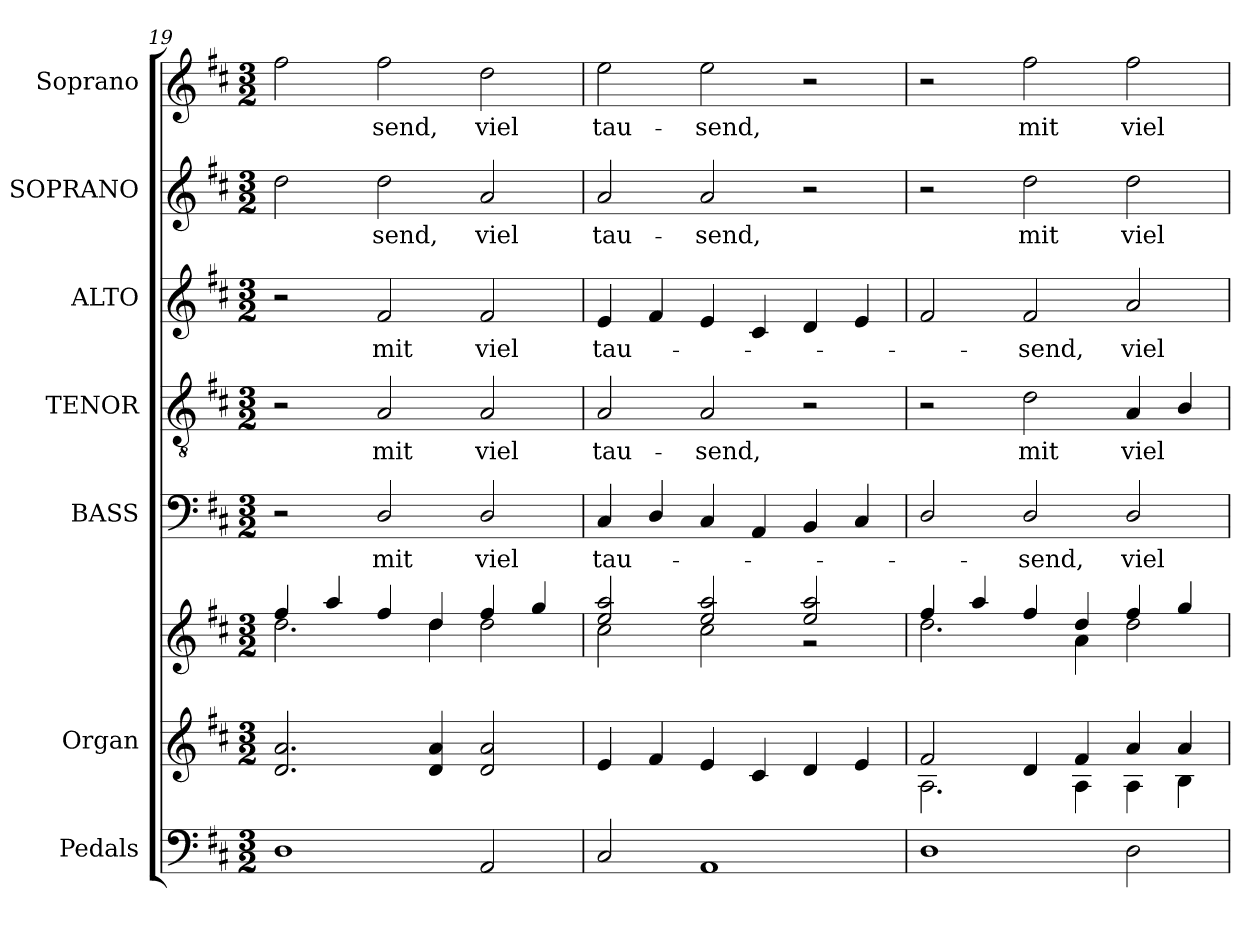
**kern	**kern	**kern	**kern	**text	**kern	**text	**kern	**text	**kern	**text	**kern	**text
*part7	*part6	*part6	*part5	*part5	*part4	*part4	*part3	*part3	*part2	*part2	*part1	*part1
*staff8	*staff7	*staff6	*staff5	*staff5	*staff4	*staff4	*staff3	*staff3	*staff2	*staff2	*staff1	*staff1
*I"Pedals	*I"Organ	*	*I"BASS	*	*I"TENOR	*	*I"ALTO	*	*I"SOPRANO	*	*I"Soprano	*
*I'Ped.	*I'Org.	*	*I'B.	*	*I'T.	*	*I'A.	*	*I'S.	*	*I'S.	*
*clefF4	*clefG2	*clefG2	*clefF4	*	*clefGv2	*	*clefG2	*	*clefG2	*	*clefG2	*
*	*	*	*	*	*ITrd7c12	*	*	*	*	*	*	*
*k[f#c#]	*k[f#c#]	*k[f#c#]	*k[f#c#]	*	*k[f#c#]	*	*k[f#c#]	*	*k[f#c#]	*	*k[f#c#]	*
*D:	*D:	*D:	*D:	*	*D:	*	*D:	*	*D:	*	*D:	*
*M3/2	*M3/2	*M3/2	*M3/2	*	*M3/2	*	*M3/2	*	*M3/2	*	*M3/2	*
=19	=19	=19	=19	=19	=19	=19	=19	=19	=19	=19	=19	=19
*	*	*^	*	*	*	*	*	*	*	*	*	*
1Di	2.di/ 2.ai	4ff#i/	2.ddi\	2r	.	2r	.	2r	.	2ddi\	.	2ff#i\	.
.	.	4aai/	.	.	.	.	.	.	.	.	.	.	.
!	!	!	!	!	!LO:LY:b:color=#000000	!	!	!	!	!	!	!	!
!	!	!	!	!	!	!	!LO:LY:b:color=#000000	!	!	!	!	!	!
!	!	!	!	!	!	!	!	!	!LO:LY:b:color=#000000	!	!	!	!
!	!	!	!	!	!	!	!	!	!	!	!LO:LY:b:color=#000000	!	!
!	!	!	!	!	!	!	!	!	!	!	!	!	!LO:LY:b:color=#000000
.	.	4ff#i/	.	2Di/	mit	2AAi/	mit	2f#i/	mit	2ddi\	-send,	2ff#i\	-send,
.	4di/ 4ai	4ddi/	4ddi\	.	.	.	.	.	.	.	.	.	.
!	!	!	!	!	!LO:LY:b:color=#000000	!	!	!	!	!	!	!	!
!	!	!	!	!	!	!	!LO:LY:b:color=#000000	!	!	!	!	!	!
!	!	!	!	!	!	!	!	!	!LO:LY:b:color=#000000	!	!	!	!
!	!	!	!	!	!	!	!	!	!	!	!LO:LY:b:color=#000000	!	!
!	!	!	!	!	!	!	!	!	!	!	!	!	!LO:LY:b:color=#000000
2AAi/	2di/ 2ai	4ff#i/	2ddi\	2Di/	viel	2AAi/	viel	2f#i/	viel	2ai/	viel	2ddi\	viel
.	.	4ggi/	.	.	.	.	.	.	.	.	.	.	.
!!LO:LB:g=z
=20	=20	=20	=20	=20	=20	=20	=20	=20	=20	=20	=20	=20	=20
!	!	!	!	!	!LO:LY:b:color=#000000	!	!	!	!	!	!	!	!
!	!	!	!	!	!	!	!LO:LY:b:color=#000000	!	!	!	!	!	!
!	!	!	!	!	!	!	!	!	!LO:LY:b:color=#000000	!	!	!	!
!	!	!	!	!	!	!	!	!	!	!	!LO:LY:b:color=#000000	!	!
!	!	!	!	!	!	!	!	!	!	!	!	!	!LO:LY:b:color=#000000
2C#i/	4ei/	2eei/ 2aai	2cc#i\	4C#i/	tau-	2AAi/	tau-	4ei/	tau-	2ai/	tau-	2eei\	tau-
.	4f#i/	.	.	4Di/	.	.	.	4f#i/	.	.	.	.	.
!	!	!	!	!	!	!	!LO:LY:b:color=#000000	!	!	!	!	!	!
!	!	!	!	!	!	!	!	!	!	!	!LO:LY:b:color=#000000	!	!
!	!	!	!	!	!	!	!	!	!	!	!	!	!LO:LY:b:color=#000000
1AAi	4ei/	2eei/ 2aai	2cc#i\	4C#i/	.	2AAi/	-send,	4ei/	.	2ai/	-send,	2eei\	-send,
.	4c#i/	.	.	4AAi/	.	.	.	4c#i/	.	.	.	.	.
.	4di/	2eei/ 2aai	2r	4BBi/	.	2r	.	4di/	.	2r	.	2r	.
.	4ei/	.	.	4C#i/	.	.	.	4ei/	.	.	.	.	.
=21	=21	=21	=21	=21	=21	=21	=21	=21	=21	=21	=21	=21	=21
*	*^	*	*	*	*	*	*	*	*	*	*	*	*
1Di	2f#i/	2.Ai\	4ff#i/	2.ddi\	2Di/	.	2r	.	2f#i/	.	2r	.	2r	.
.	.	.	4aai/	.	.	.	.	.	.	.	.	.	.	.
!	!	!	!	!	!	!LO:LY:b:color=#000000	!	!	!	!	!	!	!	!
!	!	!	!	!	!	!	!	!LO:LY:b:color=#000000	!	!	!	!	!	!
!	!	!	!	!	!	!	!	!	!	!LO:LY:b:color=#000000	!	!	!	!
!	!	!	!	!	!	!	!	!	!	!	!	!LO:LY:b:color=#000000	!	!
!	!	!	!	!	!	!	!	!	!	!	!	!	!	!LO:LY:b:color=#000000
.	4di/	.	4ff#i/	.	2Di/	-send,	2Di\	mit	2f#i/	-send,	2ddi\	mit	2ff#i\	mit
.	4f#i/	4Ai\	4ddi/	4ai\	.	.	.	.	.	.	.	.	.	.
!	!	!	!	!	!	!LO:LY:b:color=#000000	!	!	!	!	!	!	!	!
!	!	!	!	!	!	!	!	!LO:LY:b:color=#000000	!	!	!	!	!	!
!	!	!	!	!	!	!	!	!	!	!LO:LY:b:color=#000000	!	!	!	!
!	!	!	!	!	!	!	!	!	!	!	!	!LO:LY:b:color=#000000	!	!
!	!	!	!	!	!	!	!	!	!	!	!	!	!	!LO:LY:b:color=#000000
2Di\	4ai/	4Ai\	4ff#i/	2ddi\	2Di/	viel	4AAi/	viel	2ai/	viel	2ddi\	viel	2ff#i\	viel
.	4ai/	4Bi\	4ggi/	.	.	.	4BBi/	.	.	.	.	.	.	.
*	*v	*v	*	*	*	*	*	*	*	*	*	*	*	*
*	*	*v	*v	*	*	*	*	*	*	*	*	*	*
=	=	=	=	=	=	=	=	=	=	=	=	=
*-	*-	*-	*-	*-	*-	*-	*-	*-	*-	*-	*-	*-
